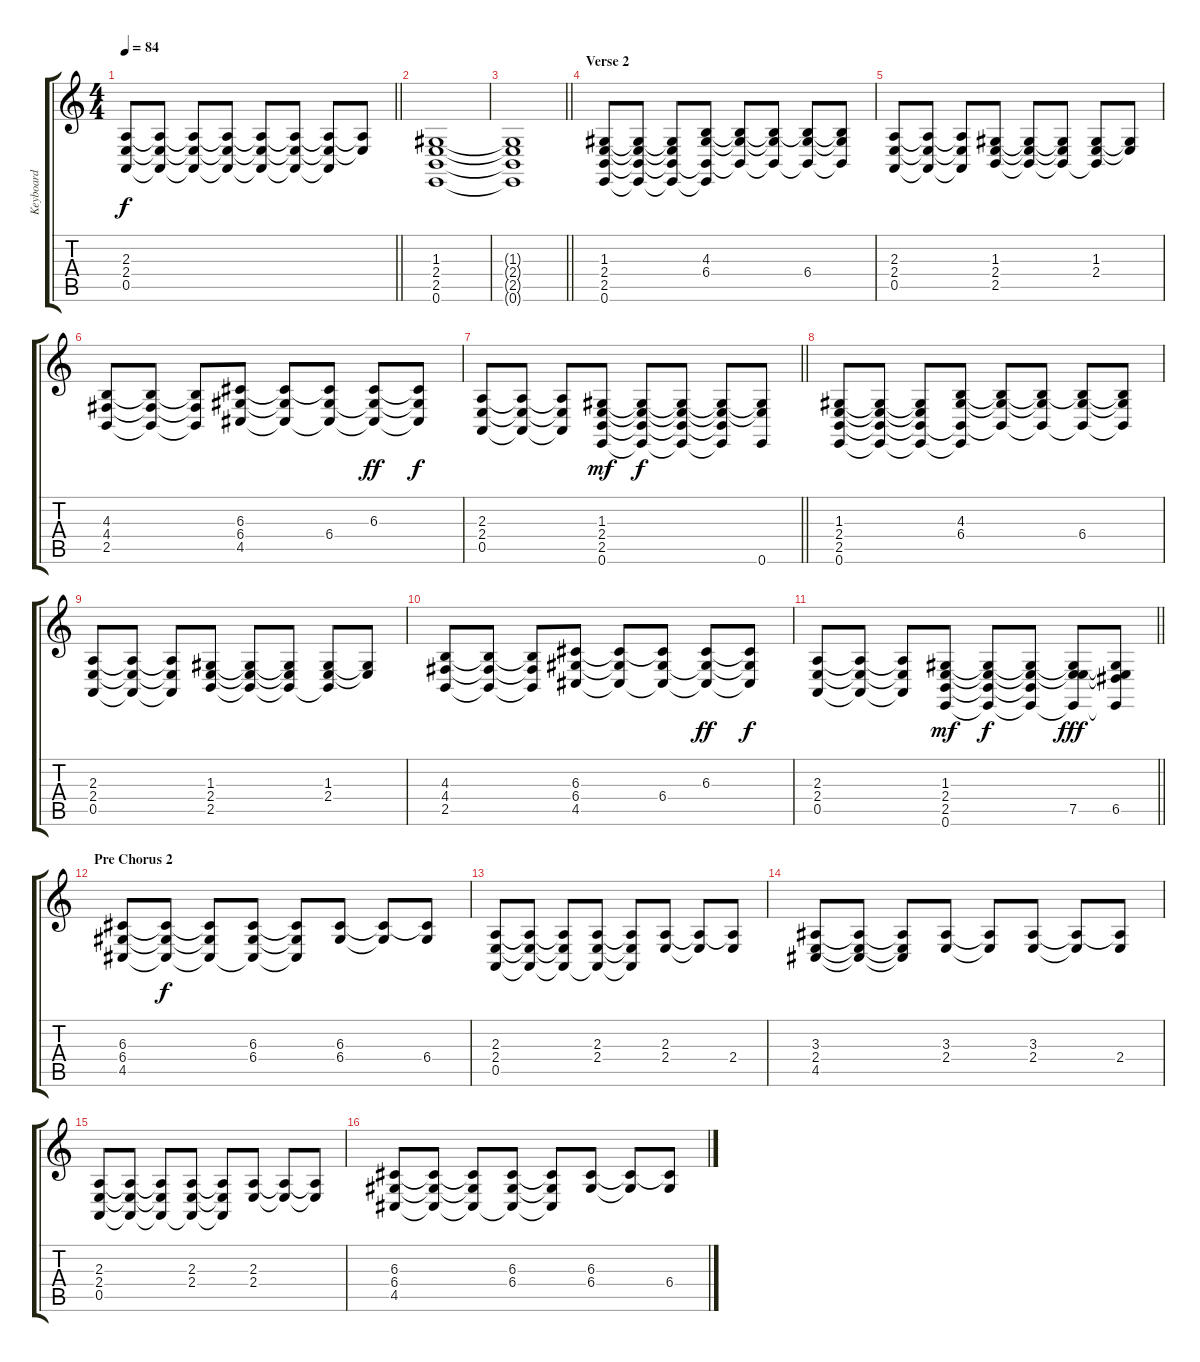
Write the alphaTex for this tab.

\track ("Keyboard" "Keyboard") {instrument acousticgrandpiano}
\staff {score tabs}
\tuning (E4 B3 G3 D3 A2 E2) {hide}
\ts (4 4)
\tempo 84
\clef g2
\barLineRight lightlight
\ks c
(2.3 2.4 0.5).8{dy f} (2.3{t} 2.4{t} 0.5{t}).8 (2.3{t} 2.4{t} 0.5{t}).8 (2.3{t} 2.4{t} 0.5{t}).8 (2.3{t} 2.4{t} 0.5{t}).8 (2.3{t} 2.4{t} 0.5{t}).8 (2.3{t} 2.4{t} 0.5{t}).8 (2.3{t} 2.4{t}).8 |
(1.3 2.4 2.5 0.6).1 |
\barLineRight lightlight
(1.3{t} 2.4{t} 2.5{t} 0.6{t}).1 |
\section ("" "Verse 2")
(1.3 2.4 2.5 0.6).8 (1.3{t} 2.4{t} 2.5{t} 0.6{t}).8 (1.3{t} 2.4{t} 2.5{t} 0.6{t}).8 (4.3 6.4 2.5{t} 0.6{t}).8 (4.3{t} 6.4{t} 2.5{t}).8 (4.3{t} 6.4{t} 2.5{t}).8 (4.3{t} 6.4 2.5{t}).8 (4.3{t} 6.4{t} 2.5{t}).8 |
(2.3 2.4 0.5).8 (2.3{t} 2.4{t} 0.5{t}).8 (2.3{t} 2.4{t} 0.5{t}).8 (1.3 2.4 2.5).8 (1.3{t} 2.4{t} 2.5{t}).8 (1.3{t} 2.4{t} 2.5{t}).8 (1.3 2.4 2.5{t}).8 (1.3{t} 2.4{t}).8 |
(4.3 4.4 2.5).8 (4.3{t} 4.4{t} 2.5{t}).8 (4.3{t} 4.4{t} 2.5{t}).8 (6.3 6.4 4.5).8 (6.3{t} 6.4{t} 4.5{t}).8 (6.3{t} 6.4 4.5{t}).8 (6.3 6.4{t} 4.5{t}).8{dy ff} (6.3{t} 6.4{t} 4.5{t}).8{dy f} |
\barLineRight lightlight
(2.3 2.4 0.5).8 (2.3{t} 2.4{t} 0.5{t}).8 (2.3{t} 2.4{t} 0.5{t}).8 (1.3 2.4 2.5 0.6).8{dy mf} (1.3{t} 2.4{t} 2.5{t} 0.6{t}).8{dy f} (1.3{t} 2.4{t} 2.5{t} 0.6{t}).8 (1.3{t} 2.4{t} 2.5{t} 0.6{t}).8 (1.3{t} 2.4{t} 0.6).8 |
(1.3 2.4 2.5 0.6).8 (1.3{t} 2.4{t} 2.5{t} 0.6{t}).8 (1.3{t} 2.4{t} 2.5{t} 0.6{t}).8 (4.3 6.4 2.5{t} 0.6{t}).8 (4.3{t} 6.4{t} 2.5{t}).8 (4.3{t} 6.4{t} 2.5{t}).8 (4.3{t} 6.4 2.5{t}).8 (4.3{t} 6.4{t} 2.5{t}).8 |
(2.3 2.4 0.5).8 (2.3{t} 2.4{t} 0.5{t}).8 (2.3{t} 2.4{t} 0.5{t}).8 (1.3 2.4 2.5).8 (1.3{t} 2.4{t} 2.5{t}).8 (1.3{t} 2.4{t} 2.5{t}).8 (1.3 2.4 2.5{t}).8 (1.3{t} 2.4{t}).8 |
(4.3 4.4 2.5).8 (4.3{t} 4.4{t} 2.5{t}).8 (4.3{t} 4.4{t} 2.5{t}).8 (6.3 6.4 4.5).8 (6.3{t} 6.4{t} 4.5{t}).8 (6.3{t} 6.4 4.5{t}).8 (6.3 6.4{t} 4.5{t}).8{dy ff} (6.3{t} 6.4{t} 4.5{t}).8{dy f} |
\barLineRight lightlight
(2.3 2.4 0.5).8 (2.3{t} 2.4{t} 0.5{t}).8 (2.3{t} 2.4{t} 0.5{t}).8 (1.3 2.4 2.5 0.6).8{dy mf} (1.3{t} 2.4{t} 2.5{t} 0.6{t}).8{dy f} (1.3{t} 2.4{t} 2.5{t} 0.6{t}).8 (1.3{t} 2.4{t} 7.5 0.6{t}).8{dy fff} (1.3{t} 2.4{t} 6.5 0.6{t}).8 |
\section ("" "Pre Chorus 2")
(6.3 6.4 4.5).8 (6.3{t} 6.4{t} 4.5{t}).8{dy f} (6.3{t} 6.4{t} 4.5{t}).8 (6.3 6.4 4.5{t}).8 (6.3{t} 6.4{t} 4.5{t}).8 (6.3 6.4).8 (6.3{t} 6.4{t}).8 (6.3{t} 6.4).8 |
(2.3 2.4 0.5).8 (2.3{t} 2.4{t} 0.5{t}).8 (2.3{t} 2.4{t} 0.5{t}).8 (2.3 2.4 0.5{t}).8 (2.3{t} 2.4{t} 0.5{t}).8 (2.3 2.4).8 (2.3{t} 2.4{t}).8 (2.3{t} 2.4).8 |
(3.3 2.4 4.5).8 (3.3{t} 2.4{t} 4.5{t}).8 (3.3{t} 2.4{t} 4.5{t}).8 (3.3 2.4).8 (3.3{t} 2.4{t}).8 (3.3 2.4).8 (3.3{t} 2.4{t}).8 (3.3{t} 2.4).8 |
(2.3 2.4 0.5).8 (2.3{t} 2.4{t} 0.5{t}).8 (2.3{t} 2.4{t} 0.5{t}).8 (2.3 2.4 0.5{t}).8 (2.3{t} 2.4{t} 0.5{t}).8 (2.3 2.4).8 (2.3{t} 2.4{t}).8 (2.3{t} 2.4{t}).8 |
(6.3 6.4 4.5).8 (6.3{t} 6.4{t} 4.5{t}).8 (6.3{t} 6.4{t} 4.5{t}).8 (6.3 6.4 4.5{t}).8 (6.3{t} 6.4{t} 4.5{t}).8 (6.3 6.4).8 (6.3{t} 6.4{t}).8 (6.3{t} 6.4).8
